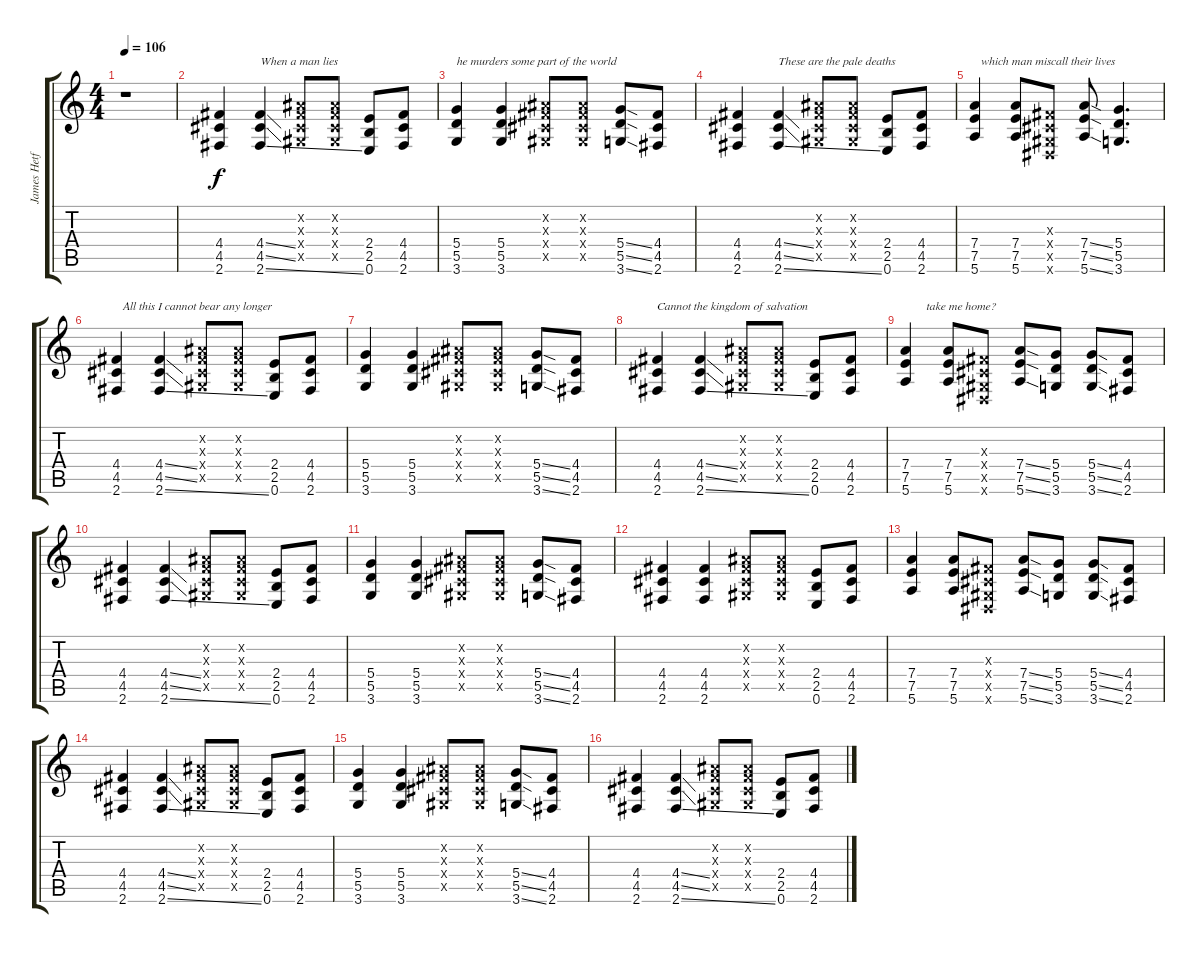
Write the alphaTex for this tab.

\track ("James Hetfield" "James Hetf") {instrument distortionguitar}
\staff {score tabs}
\tuning (E4 B3 G3 D3 A2 E2) {hide}
\ts (4 4)
\tempo 106
\clef g2
\ks c
r.1{dy f} |
(4.4 4.5 2.6).4{volume 16} (4.4{ss} 4.5{ss} 2.6{ss}).4{txt "When a man lies"} (-1.2{x} -1.3{x} -1.4{x} -1.5{x}).8 (-1.2{x} -1.3{x} -1.4{x} -1.5{x}).8 (2.4 2.5 0.6).8 (4.4 4.5 2.6).8 |
(5.4 5.5 3.6).4{txt "he murders some part of the world"} (5.4 5.5 3.6).4 (-1.2{x} -1.3{x} -1.4{x} -1.5{x}).8 (-1.2{x} -1.3{x} -1.4{x} -1.5{x}).8 (5.4{ss} 5.5{ss} 3.6{ss}).8 (4.4 4.5 2.6).8 |
(4.4 4.5 2.6).4 (4.4{ss} 4.5{ss} 2.6{ss}).4{txt "These are the pale deaths"} (-1.2{x} -1.3{x} -1.4{x} -1.5{x}).8 (-1.2{x} -1.3{x} -1.4{x} -1.5{x}).8 (2.4 2.5 0.6).8 (4.4 4.5 2.6).8 |
(7.4 7.5 5.6).4{txt "  which man miscall their lives"} (7.4 7.5 5.6).8 (-1.3{x} -1.4{x} -1.5{x} -1.6{x}).8 (7.4{ss} 7.5{ss} 5.6{ss}).8 (5.4 5.5 3.6).4{d} |
(4.4 4.5 2.6).4{txt "  All this I cannot bear any longer"} (4.4{ss} 4.5{ss} 2.6{ss}).4 (-1.2{x} -1.3{x} -1.4{x} -1.5{x}).8 (-1.2{x} -1.3{x} -1.4{x} -1.5{x}).8 (2.4 2.5 0.6).8 (4.4 4.5 2.6).8 |
(5.4 5.5 3.6).4 (5.4 5.5 3.6).4 (-1.2{x} -1.3{x} -1.4{x} -1.5{x}).8 (-1.2{x} -1.3{x} -1.4{x} -1.5{x}).8 (5.4{ss} 5.5{ss} 3.6{ss}).8 (4.4 4.5 2.6).8 |
(4.4 4.5 2.6).4{txt "Cannot the kingdom of salvation "} (4.4{ss} 4.5{ss} 2.6{ss}).4 (-1.2{x} -1.3{x} -1.4{x} -1.5{x}).8 (-1.2{x} -1.3{x} -1.4{x} -1.5{x}).8 (2.4 2.5 0.6).8 (4.4 4.5 2.6).8 |
(7.4 7.5 5.6).4{txt "       take me home?"} (7.4 7.5 5.6).8 (-1.3{x} -1.4{x} -1.5{x} -1.6{x}).8 (7.4{ss} 7.5{ss} 5.6{ss}).8 (5.4 5.5 3.6).8 (5.4{ss} 5.5{ss} 3.6{ss}).8 (4.4 4.5 2.6).8 |
(4.4 4.5 2.6).4 (4.4{ss} 4.5{ss} 2.6{ss}).4 (-1.2{x} -1.3{x} -1.4{x} -1.5{x}).8 (-1.2{x} -1.3{x} -1.4{x} -1.5{x}).8 (2.4 2.5 0.6).8 (4.4 4.5 2.6).8 |
(5.4 5.5 3.6).4 (5.4 5.5 3.6).4 (-1.2{x} -1.3{x} -1.4{x} -1.5{x}).8 (-1.2{x} -1.3{x} -1.4{x} -1.5{x}).8 (5.4{ss} 5.5{ss} 3.6{ss}).8 (4.4 4.5 2.6).8 |
(4.4 4.5 2.6).4 (4.4 4.5 2.6).4 (-1.2{x} -1.3{x} -1.4{x} -1.5{x}).8 (-1.2{x} -1.3{x} -1.4{x} -1.5{x}).8 (2.4 2.5 0.6).8 (4.4 4.5 2.6).8 |
(7.4 7.5 5.6).4 (7.4 7.5 5.6).8 (-1.3{x} -1.4{x} -1.5{x} -1.6{x}).8 (7.4{ss} 7.5{ss} 5.6{ss}).8 (5.4 5.5 3.6).8 (5.4{ss} 5.5{ss} 3.6{ss}).8 (4.4 4.5 2.6).8 |
(4.4 4.5 2.6).4 (4.4{ss} 4.5{ss} 2.6{ss}).4 (-1.2{x} -1.3{x} -1.4{x} -1.5{x}).8 (-1.2{x} -1.3{x} -1.4{x} -1.5{x}).8 (2.4 2.5 0.6).8 (4.4 4.5 2.6).8 |
(5.4 5.5 3.6).4 (5.4 5.5 3.6).4 (-1.2{x} -1.3{x} -1.4{x} -1.5{x}).8 (-1.2{x} -1.3{x} -1.4{x} -1.5{x}).8 (5.4{ss} 5.5{ss} 3.6{ss}).8 (4.4 4.5 2.6).8 |
(4.4 4.5 2.6).4 (4.4{ss} 4.5{ss} 2.6{ss}).4 (-1.2{x} -1.3{x} -1.4{x} -1.5{x}).8 (-1.2{x} -1.3{x} -1.4{x} -1.5{x}).8 (2.4 2.5 0.6).8 (4.4 4.5 2.6).8
